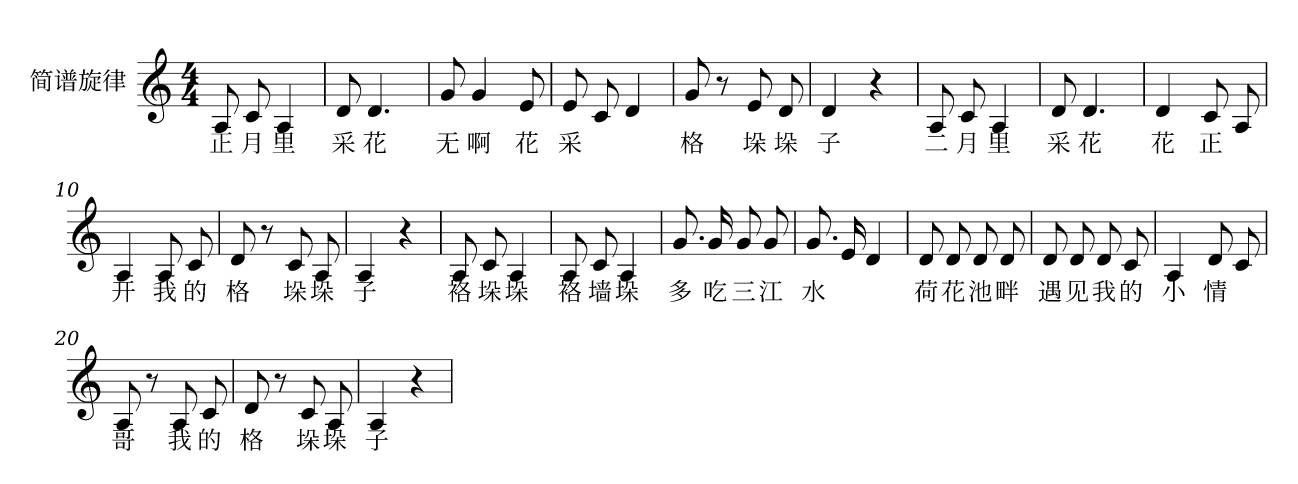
**kern	**text
*part1	*part1
*staff1	*staff1
*I"简谱旋律	*
*k[]	*
*M4/4	*
=1	=1
8A	正
8c	月
4A	里
=2	=2
8d	采
4.d	花
=3	=3
8g	无
4g	啊
8e	花
=4	=4
8e	采
8c	.
4d	.
=5	=5
8g	格
8r	.
8e	垛
8d	垛
=6	=6
4d	子
4r	.
=7	=7
8A	二
8c	月
4A	里
=8	=8
8d	采
4.d	花
=9	=9
4d	花
8c	正
8A	.
=10	=10
4A	开
8A	我
8c	的
=11	=11
8d	格
8r	.
8c	垛
8A	垛
=12	=12
4A	子
4r	.
=13	=13
8A	袼
8c	垛
4A	垛
=14	=14
8A	袼
8c	墙
4A	垛
=15	=15
8.g	多
16g	吃
8g	三
8g	江
=16	=16
8.g	水
16e	.
4d	.
=17	=17
8d	荷
8d	花
8d	池
8d	畔
=18	=18
8d	遇
8d	见
8d	我
8c	的
=19	=19
4A	小
8d	情
8c	.
=20	=20
8A	哥
8r	.
8A	我
8c	的
=21	=21
8d	格
8r	.
8c	垛
8A	垛
=22	=22
4A	子
4r	.
=	=
*-	*-
